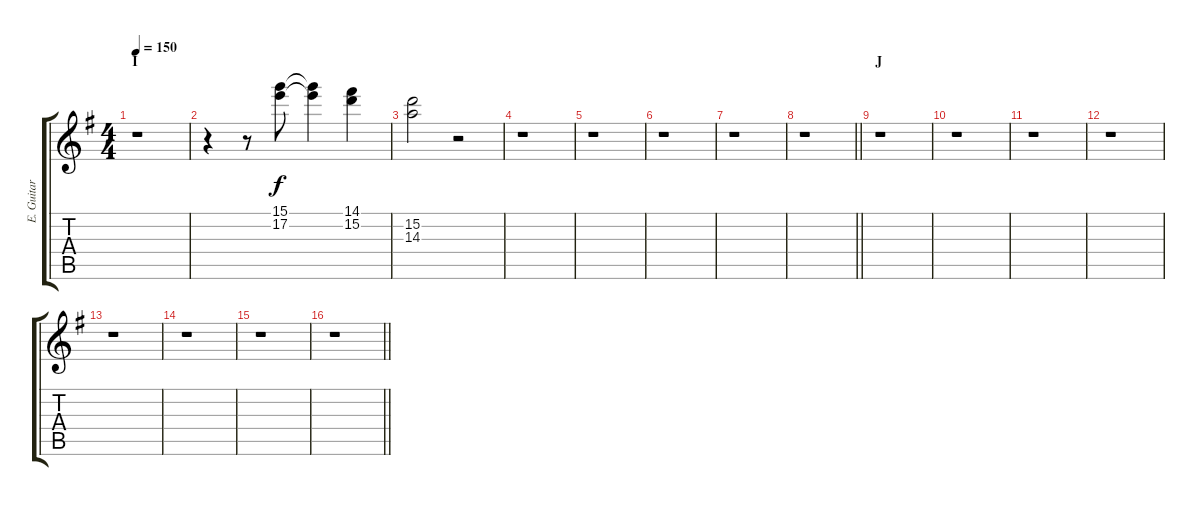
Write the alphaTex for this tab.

\track ("E. Guitar I" "E. Guitar ") {instrument electricguitarclean}
\staff {score tabs}
\tuning (E4 B3 G3 D3 A2 E2) {hide}
\ts (4 4)
\section ("" "I")
\tempo 150
\clef g2
\ks g
r.1{dy f} |
r.4 r.8 (15.1 17.2).8 (15.1{t} 17.2{t}).4 (14.1 15.2).4 |
(15.2 14.3).2 r.2 |
r.1 |
r.1 |
r.1 |
r.1 |
\barLineRight lightlight
r.1 |
\section ("" "J")
r.1 |
r.1 |
r.1 |
r.1 |
r.1 |
r.1 |
r.1 |
\barLineRight lightlight
r.1
